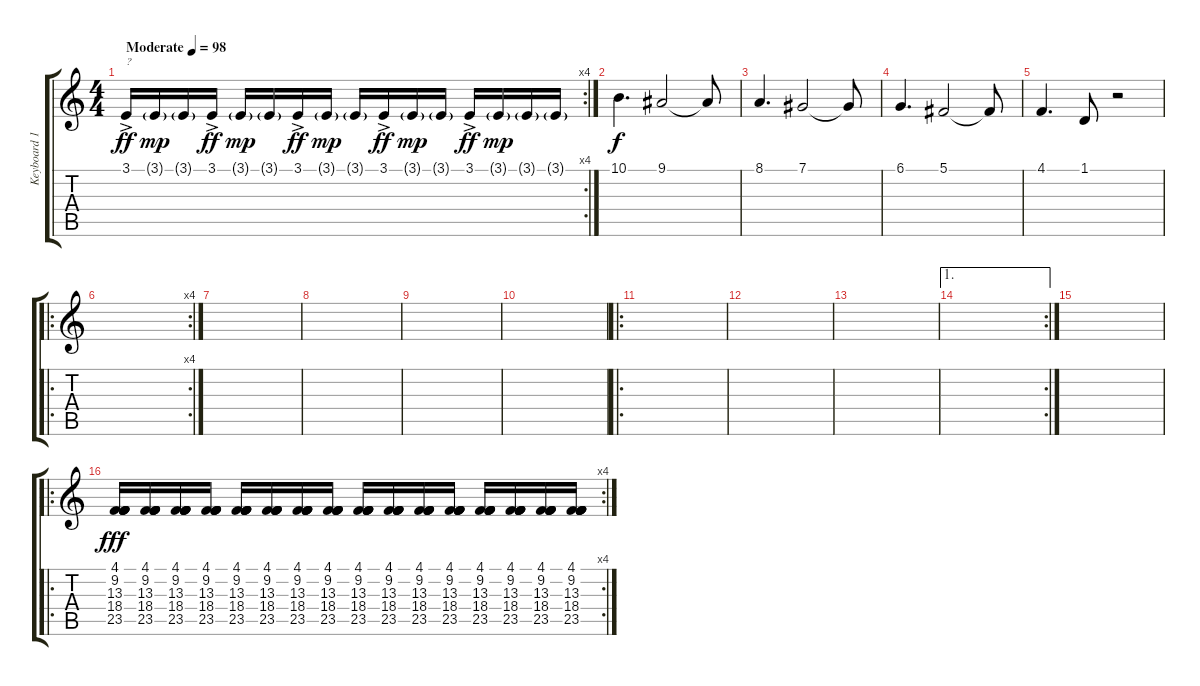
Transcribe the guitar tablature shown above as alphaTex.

\track ("Keyboard 1" "Keyboard 1") {instrument pad5bowed}
\staff {score tabs}
\tuning (Db4 Ab3 E3 B2 Gb2 B1) {hide}
\rc 4
\ts (4 4)
\tempo (98 "Moderate")
\clef g2
\ks c
3.1{ac}.16{txt "?" dy ff instrument pad5bowed} 3.1{g}.16{dy mp} 3.1{g}.16 3.1{ac}.16{dy ff} 3.1{g}.16{dy mp} 3.1{g}.16 3.1{ac}.16{dy ff} 3.1{g}.16{dy mp} 3.1{g}.16 3.1{ac}.16{dy ff} 3.1{g}.16{dy mp} 3.1{g}.16 3.1{ac}.16{dy ff} 3.1{g}.16{dy mp} 3.1{g}.16 3.1{g}.16 |
10.1.4{d dy f instrument acousticguitarnylon} 9.1.2 9.1{t}.8 |
8.1.4{d} 7.1.2 7.1{t}.8 |
6.1.4{d} 5.1.2 5.1{t}.8 |
4.1.4{d} 1.1.8 r.2 |
\ro
\rc 4
|
|
|
|
|
\ro
|
|
|
\ae 1
\rc 2
|
|
\ro
\rc 4
(4.1 9.2 13.3 18.4 23.5).16{dy fff volume 16 instrument breathnoise} (4.1 9.2 13.3 18.4 23.5).16 (4.1 9.2 13.3 18.4 23.5).16 (4.1 9.2 13.3 18.4 23.5).16 (4.1 9.2 13.3 18.4 23.5).16 (4.1 9.2 13.3 18.4 23.5).16 (4.1 9.2 13.3 18.4 23.5).16 (4.1 9.2 13.3 18.4 23.5).16 (4.1 9.2 13.3 18.4 23.5).16 (4.1 9.2 13.3 18.4 23.5).16 (4.1 9.2 13.3 18.4 23.5).16 (4.1 9.2 13.3 18.4 23.5).16 (4.1 9.2 13.3 18.4 23.5).16 (4.1 9.2 13.3 18.4 23.5).16 (4.1 9.2 13.3 18.4 23.5).16 (4.1 9.2 13.3 18.4 23.5).16
